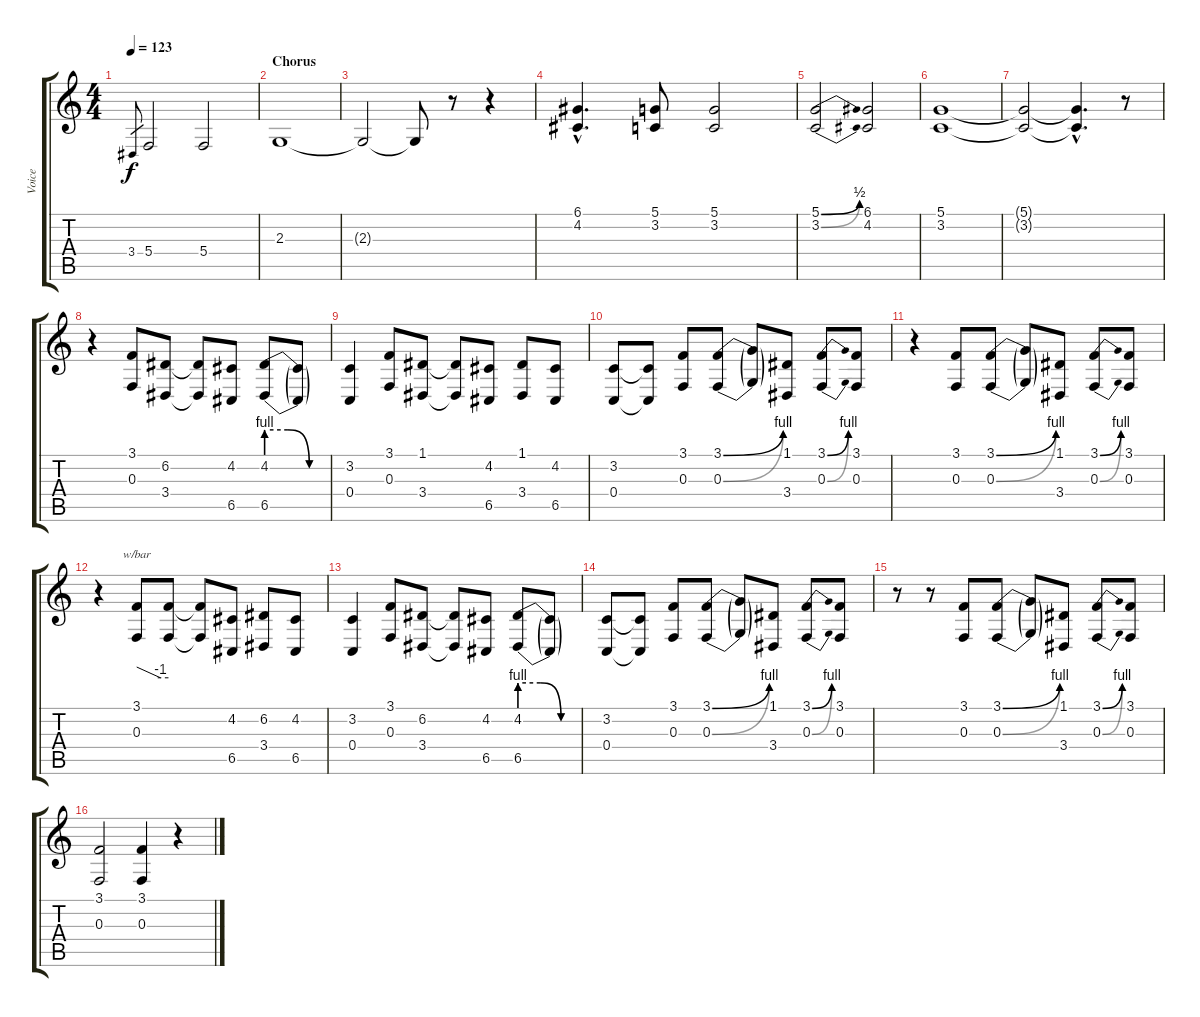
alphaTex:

\track ("Voice" "Voice") {instrument lead2sawtooth}
\staff {score tabs}
\tuning (D4 A3 F3 C3 G2 C2) {hide}
\ts (4 4)
\tempo 123
\clef g2
\ks c
3.4.8{gr dy f} 5.4.2 5.4.2 |
\section ("" "Chorus")
2.3.1 |
2.3{t}.2 2.3{t}.8 r.8 r.4 |
(6.1{hac} 4.2{hac}).4{d} (5.1 3.2).8 (5.1 3.2).2 |
(5.1{be (bend 0 0 60 2)} 3.2{be (bend 0 0 60 2)}).2 (6.1 4.2).2 |
(5.1 3.2).1 |
(5.1{t} 3.2{t}).2 (5.1{hac t} 3.2{hac t}).4{d} r.8 |
r.4 (3.1 0.3).8 (6.2 3.4).8 (6.2{t} 3.4{t}).8 (4.2 6.5).8 (4.2{be (custom 0 4 20 4 40 0 60 0)} 6.5{be (custom 0 4 20 4 40 0 60 0)}).8 (4.2{t} 6.5{t}).8 |
(3.2 0.4).4 (3.1 0.3).8 (1.1 3.4).8 (1.1{t} 3.4{t}).8 (4.2 6.5).8 (1.1 3.4).8 (4.2 6.5).8 |
(3.2 0.4).8 (3.2{t} 0.4{t}).8 (3.1 0.3).8 (3.1{be (bend 0 0 60 4)} 0.3{be (bend 0 0 60 4)}).8 (3.1{t} 0.3{t}).8 (1.1 3.4).8 (3.1{be (bend 0 0 60 4)} 0.3{be (bend 0 0 60 4)}).8 (3.1 0.3).8 |
r.4 (3.1 0.3).8 (3.1{be (bend 0 0 60 4)} 0.3{be (bend 0 0 60 4)}).8 (3.1{t} 0.3{t}).8 (1.1 3.4).8 (3.1{be (bend 0 0 60 4)} 0.3{be (bend 0 0 60 4)}).8 (3.1 0.3).8 |
r.4 (3.1 0.3).8{tbe (custom default 0 0 45 -4 60 -4)} (3.1{t} 0.3{t}).8 (3.1{t} 0.3{t}).8 (4.2 6.5).8 (6.2 3.4).8 (4.2 6.5).8 |
(3.2 0.4).4 (3.1 0.3).8 (6.2 3.4).8 (6.2{t} 3.4{t}).8 (4.2 6.5).8 (4.2{be (custom 0 4 20 4 40 0 60 0)} 6.5{be (custom 0 4 20 4 40 0 60 0)}).8 (4.2{t} 6.5{t}).8 |
(3.2 0.4).8 (3.2{t} 0.4{t}).8 (3.1 0.3).8 (3.1{be (bend 0 0 60 4)} 0.3{be (bend 0 0 60 4)}).8 (3.1{t} 0.3{t}).8 (1.1 3.4).8 (3.1{be (bend 0 0 60 4)} 0.3{be (bend 0 0 60 4)}).8 (3.1 0.3).8 |
r.8 r.8 (3.1 0.3).8 (3.1{be (bend 0 0 60 4)} 0.3{be (bend 0 0 60 4)}).8 (3.1{t} 0.3{t}).8 (1.1 3.4).8 (3.1{be (bend 0 0 60 4)} 0.3{be (bend 0 0 60 4)}).8 (3.1 0.3).8 |
(3.1 0.3).2 (3.1 0.3).4 r.4
